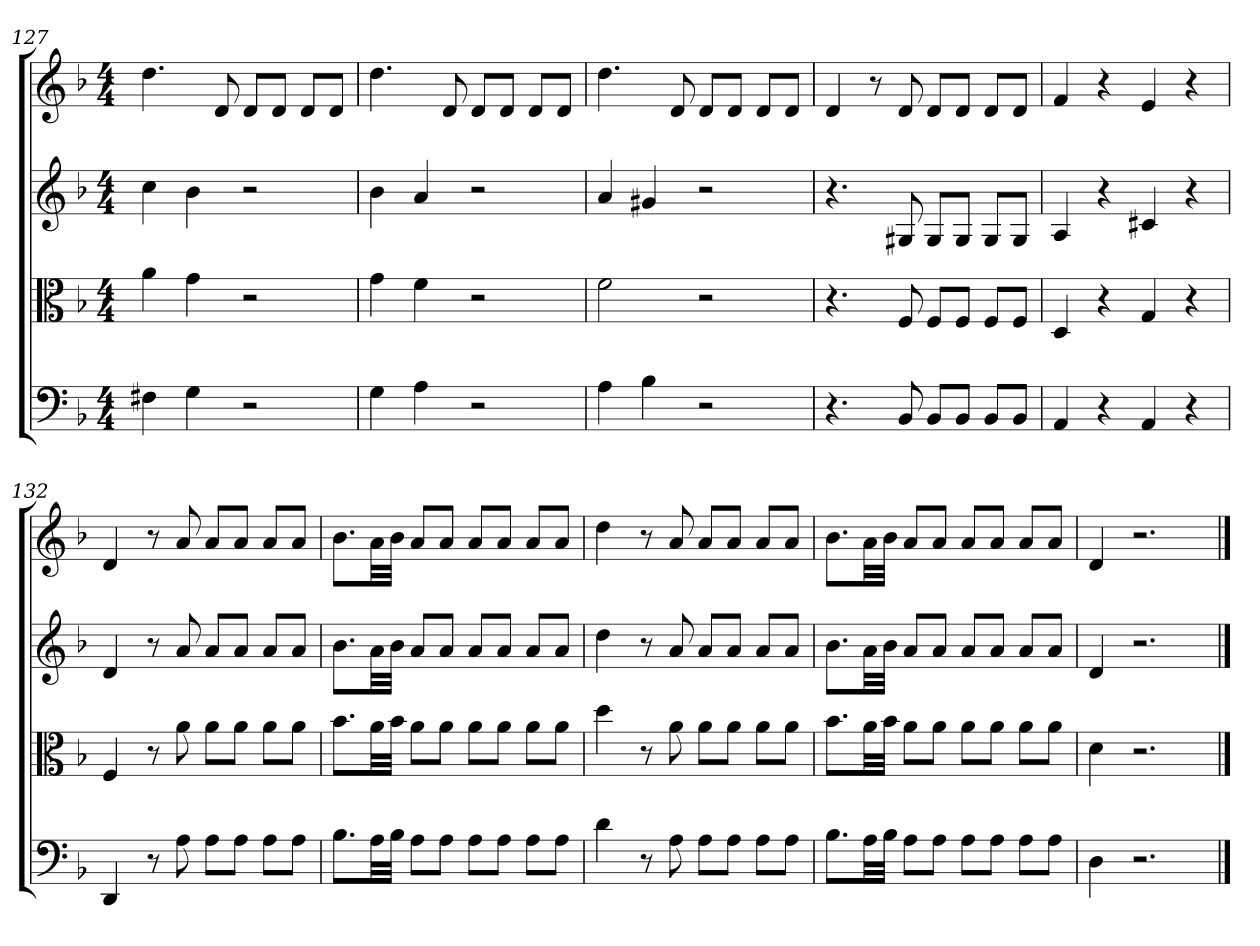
**kern	**kern	**kern	**kern
*part4	*part3	*part2	*part1
*staff4	*staff3	*staff2	*staff1
*clefF4	*clefC3	*clefG2	*clefG2
*k[b-]	*k[b-]	*k[b-]	*k[b-]
*d:	*d:	*d:	*d:
*M4/4	*M4/4	*M4/4	*M4/4
=127	=127	=127	=127
4F#X	4a	4cc	4.dd
4G	4g	4b-	.
.	.	.	8d
2r	2r	2r	8d/L
.	.	.	8d/J
.	.	.	8d/L
.	.	.	8d/J
=128	=128	=128	=128
4G	4g	4b-	4.dd
4A	4f	4a	.
.	.	.	8d
2r	2r	2r	8d/L
.	.	.	8d/J
.	.	.	8d/L
.	.	.	8d/J
=129	=129	=129	=129
4A	2f	4a	4.dd
4B-	.	4g#X	.
.	.	.	8d
2r	2r	2r	8d/L
.	.	.	8d/J
.	.	.	8d/L
.	.	.	8d/J
=130	=130	=130	=130
4.r	4.r	4.r	4d
.	.	.	8r
8BB-	8F	8G#X	8d
8BB-/L	8F/L	8G#/L	8d/L
8BB-/J	8F/J	8G#/J	8d/J
8BB-/L	8F/L	8G#/L	8d/L
8BB-/J	8F/J	8G#/J	8d/J
=131	=131	=131	=131
4AA	4D	4A	4f
4r	4r	4r	4r
4AA	4G	4c#X	4e
4r	4r	4r	4r
=132	=132	=132	=132
4DD	4F	4d	4d
8r	8r	8r	8r
8A	8a	8a	8a
8A\L	8a\L	8a/L	8a/L
8A\J	8a\J	8a/J	8a/J
8A\L	8a\L	8a/L	8a/L
8A\J	8a\J	8a/J	8a/J
=133	=133	=133	=133
8.B-\L	8.b-\L	8.b-\L	8.b-\L
32A\LL	32a\LL	32a\LL	32a\LL
32B-\JJJ	32b-\JJJ	32b-\JJJ	32b-\JJJ
8A\L	8a\L	8a/L	8a/L
8A\J	8a\J	8a/J	8a/J
8A\L	8a\L	8a/L	8a/L
8A\J	8a\J	8a/J	8a/J
8A\L	8a\L	8a/L	8a/L
8A\J	8a\J	8a/J	8a/J
=134	=134	=134	=134
4d	4dd	4dd	4dd
8r	8r	8r	8r
8A	8a	8a	8a
8A\L	8a\L	8a/L	8a/L
8A\J	8a\J	8a/J	8a/J
8A\L	8a\L	8a/L	8a/L
8A\J	8a\J	8a/J	8a/J
=135	=135	=135	=135
8.B-\L	8.b-\L	8.b-\L	8.b-\L
32A\LL	32a\LL	32a\LL	32a\LL
32B-\JJJ	32b-\JJJ	32b-\JJJ	32b-\JJJ
8A\L	8a\L	8a/L	8a/L
8A\J	8a\J	8a/J	8a/J
8A\L	8a\L	8a/L	8a/L
8A\J	8a\J	8a/J	8a/J
8A\L	8a\L	8a/L	8a/L
8A\J	8a\J	8a/J	8a/J
=136	=136	=136	=136
4D	4d	4d	4d
2.r	2.r	2.r	2.r
==	==	==	==
*-	*-	*-	*-
